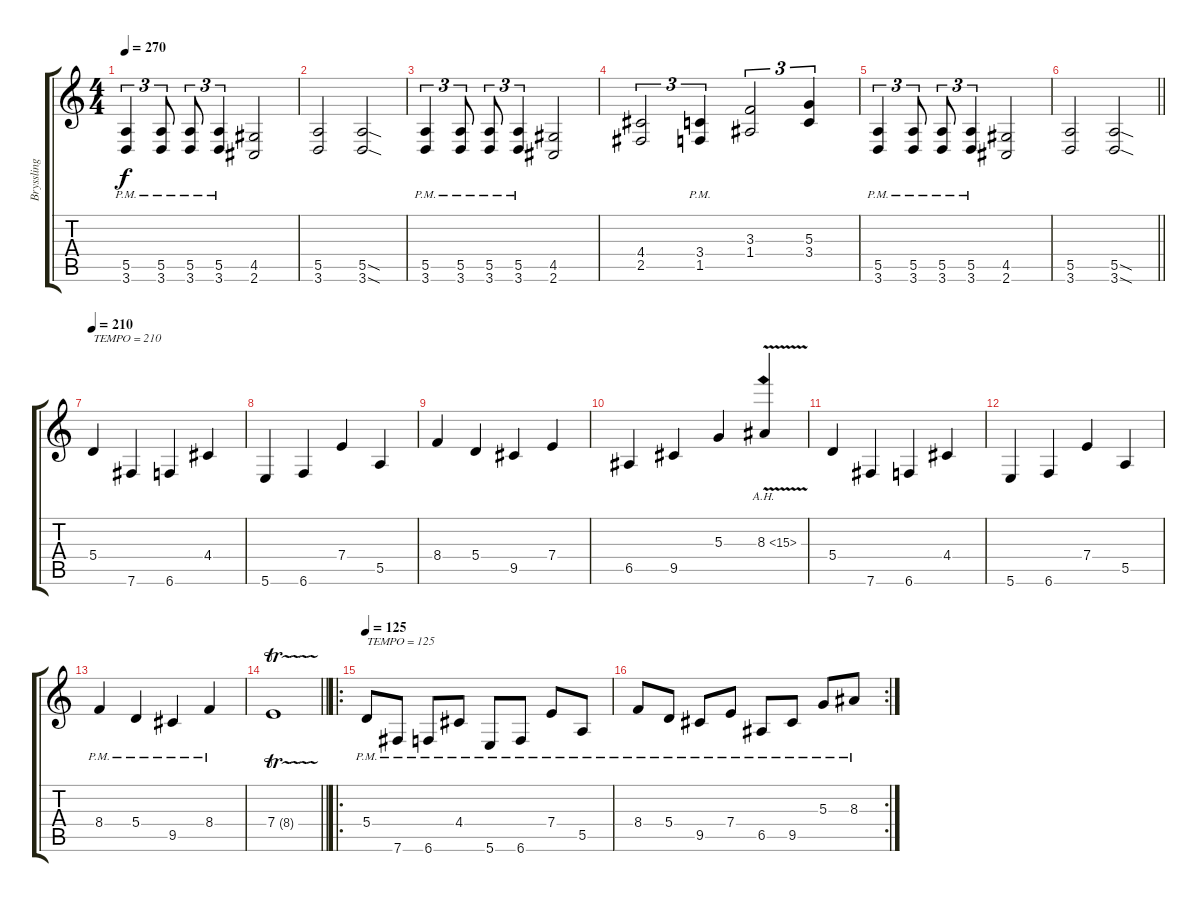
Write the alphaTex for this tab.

\track ("Bryssling" "Bryssling") {instrument distortionguitar}
\staff {score tabs}
\tuning (B3 Gb3 D3 A2 E2 B1) {hide}
\ts (4 4)
\tempo 270
\clef g2
\ks c
(5.5{pm} 3.6{pm}).4{tu (3 2) dy f} (5.5{pm} 3.6{pm}).8{tu (3 2)} (5.5{pm} 3.6{pm}).8{tu (3 2)} (5.5{pm} 3.6{pm}).4{tu (3 2)} (4.5 2.6).2 |
(5.5 3.6).2 (5.5{sod} 3.6{sod}).2 |
(5.5{pm} 3.6{pm}).4{tu (3 2)} (5.5{pm} 3.6{pm}).8{tu (3 2)} (5.5{pm} 3.6{pm}).8{tu (3 2)} (5.5{pm} 3.6{pm}).4{tu (3 2)} (4.5 2.6).2 |
(4.4 2.5).2{tu (3 2)} (3.4{pm} 1.5{pm}).4{tu (3 2)} (3.3 1.4).2{tu (3 2)} (5.3 3.4).4{tu (3 2)} |
(5.5{pm} 3.6{pm}).4{tu (3 2)} (5.5{pm} 3.6{pm}).8{tu (3 2)} (5.5{pm} 3.6{pm}).8{tu (3 2)} (5.5{pm} 3.6{pm}).4{tu (3 2)} (4.5 2.6).2 |
\barLineRight lightlight
(5.5 3.6).2 (5.5{sod} 3.6{sod}).2 |
\tempo 210
5.4.4{txt "TEMPO = 210" volume 13} 7.6.4 6.6.4 4.4.4 |
5.6.4 6.6.4 7.4.4 5.5.4 |
8.4.4 5.4.4 9.5.4 7.4.4 |
6.5.4 9.5.4 5.3.4 8.3{ah 7 v}.4 |
5.4.4 7.6.4 6.6.4 4.4.4 |
5.6.4 6.6.4 7.4.4 5.5.4 |
8.4{pm}.4 5.4{pm}.4 9.5{pm}.4 8.4{pm}.4 |
\barLineRight lightlight
7.4{tr (8 16)}.1 |
\ro
\tempo 125
5.4{pm}.8{txt "TEMPO = 125"} 7.6{pm}.8 6.6{pm}.8 4.4{pm}.8 5.6{pm}.8 6.6{pm}.8 7.4{pm}.8 5.5{pm}.8 |
\rc 2
8.4{pm}.8 5.4{pm}.8 9.5{pm}.8 7.4{pm}.8 6.5{pm}.8 9.5{pm}.8 5.3{pm}.8 8.3{pm}.8
